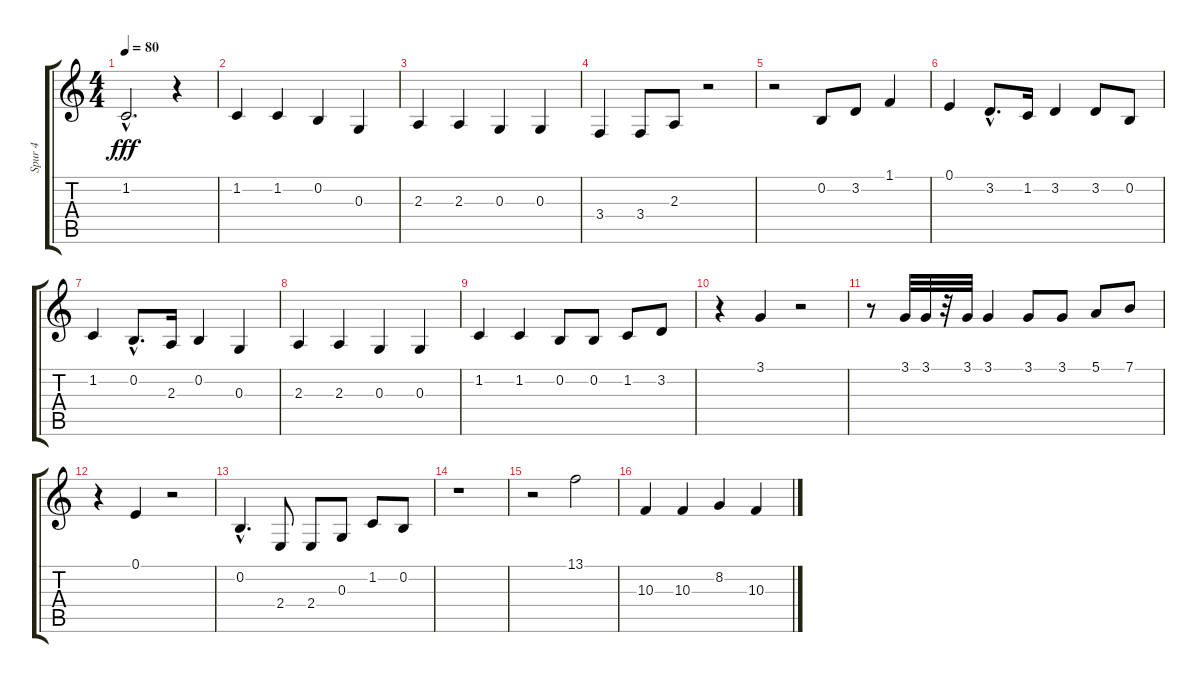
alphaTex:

\track ("Spur 4" "Spur 4") {instrument acousticgrandpiano}
\staff {score tabs}
\tuning (E4 B3 G3 D3 A2 E2) {hide}
\ts (4 4)
\tempo 80
\clef g2
\ks c
1.2{hac}.2{d dy fff instrument acousticgrandpiano} r.4 |
1.2.4 1.2.4 0.2.4 0.3.4 |
2.3.4 2.3.4 0.3.4 0.3.4 |
3.4.4 3.4.8 2.3.8 r.2 |
r.2 0.2.8 3.2.8 1.1.4 |
0.1.4 3.2{hac}.8{d} 1.2.16 3.2.4 3.2.8 0.2.8 |
1.2.4 0.2{hac}.8{d} 2.3.16 0.2.4 0.3.4 |
2.3.4 2.3.4 0.3.4 0.3.4 |
1.2.4 1.2.4 0.2.8 0.2.8 1.2.8 3.2.8 |
r.4 3.1.4 r.2 |
r.8 3.1.32 3.1.32 r.32 3.1.32 3.1.4 3.1.8 3.1.8 5.1.8 7.1.8 |
r.4 0.1.4 r.2 |
0.2{hac}.4{d} 2.4.8 2.4.8 0.3.8 1.2.8 0.2.8 |
r.1 |
r.2 13.1.2 |
10.3.4 10.3.4 8.2.4 10.3.4
